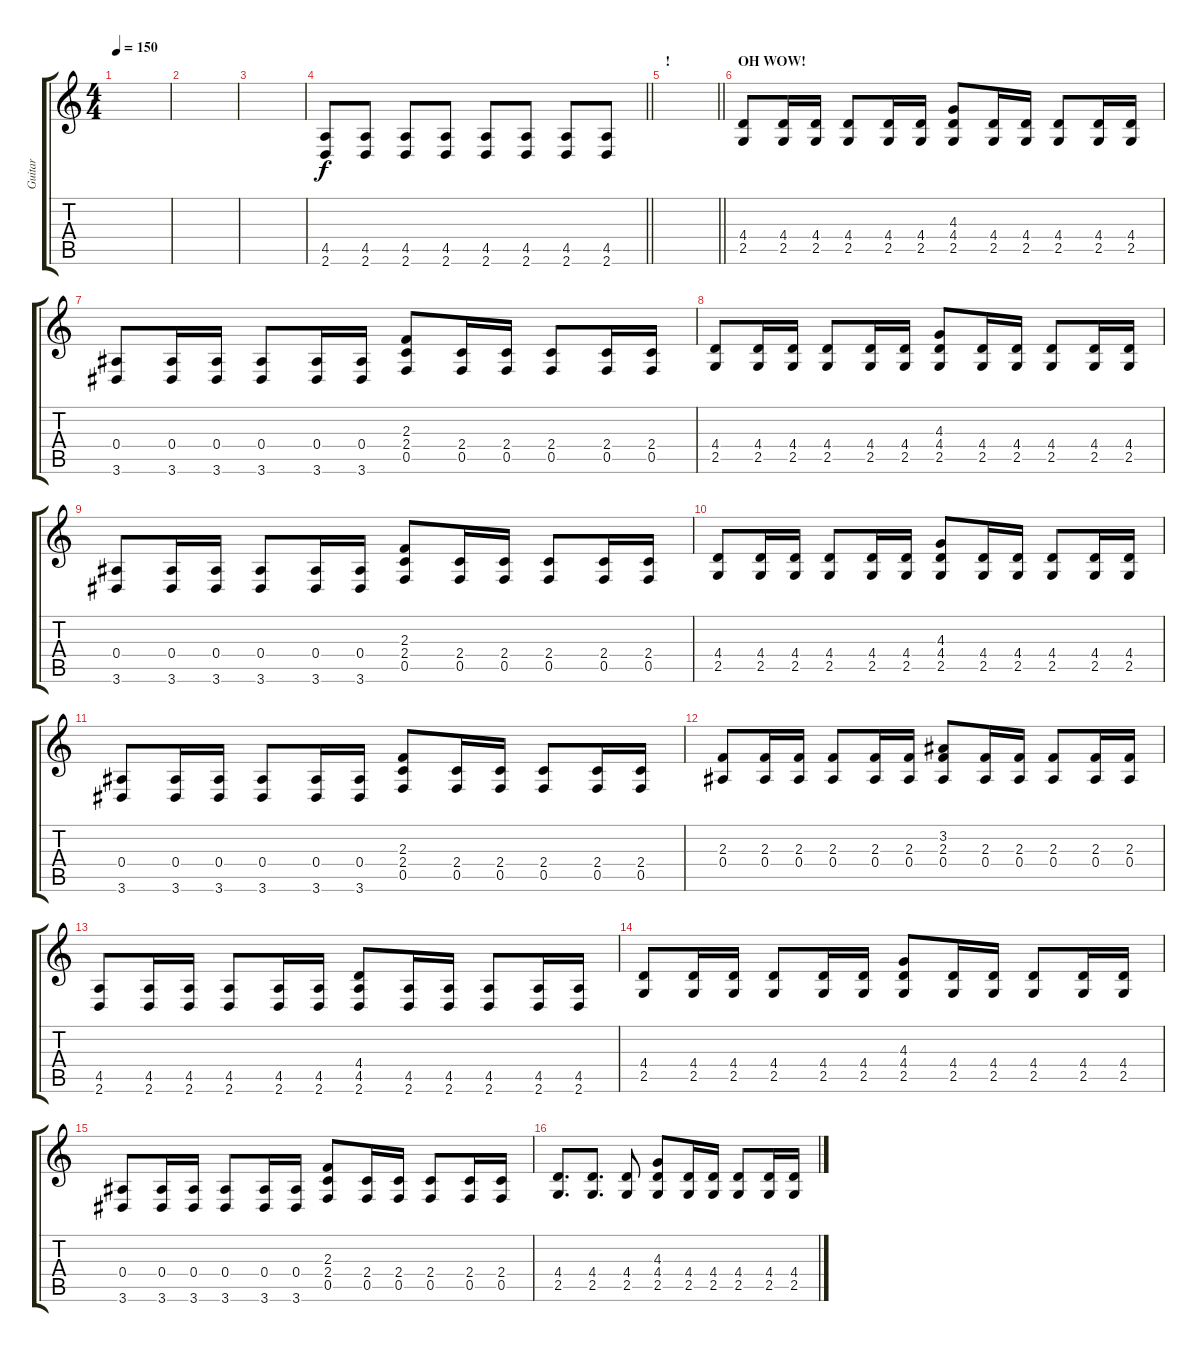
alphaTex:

\track ("Guitar" "Guitar") {instrument distortionguitar}
\staff {score tabs}
\tuning (C4 G3 Eb3 Bb2 F2 C2) {hide}
\ts (4 4)
\tempo 150
\clef g2
\ks c
|
|
|
\barLineRight lightlight
(4.5 2.6).8 (4.5 2.6).8 (4.5 2.6).8 (4.5 2.6).8 (4.5 2.6).8 (4.5 2.6).8 (4.5 2.6).8 (4.5 2.6).8 |
\section ("" "!")
\barLineRight lightlight
|
\section ("" "OH WOW!")
(4.4 2.5).8 (4.4 2.5).16 (4.4 2.5).16 (4.4 2.5).8 (4.4 2.5).16 (4.4 2.5).16 (4.3 4.4 2.5).8 (4.4 2.5).16 (4.4 2.5).16 (4.4 2.5).8 (4.4 2.5).16 (4.4 2.5).16 |
(0.4 3.6).8 (0.4 3.6).16 (0.4 3.6).16 (0.4 3.6).8 (0.4 3.6).16 (0.4 3.6).16 (2.3 2.4 0.5).8 (2.4 0.5).16 (2.4 0.5).16 (2.4 0.5).8 (2.4 0.5).16 (2.4 0.5).16 |
(4.4 2.5).8 (4.4 2.5).16 (4.4 2.5).16 (4.4 2.5).8 (4.4 2.5).16 (4.4 2.5).16 (4.3 4.4 2.5).8 (4.4 2.5).16 (4.4 2.5).16 (4.4 2.5).8 (4.4 2.5).16 (4.4 2.5).16 |
(0.4 3.6).8 (0.4 3.6).16 (0.4 3.6).16 (0.4 3.6).8 (0.4 3.6).16 (0.4 3.6).16 (2.3 2.4 0.5).8 (2.4 0.5).16 (2.4 0.5).16 (2.4 0.5).8 (2.4 0.5).16 (2.4 0.5).16 |
(4.4 2.5).8 (4.4 2.5).16 (4.4 2.5).16 (4.4 2.5).8 (4.4 2.5).16 (4.4 2.5).16 (4.3 4.4 2.5).8 (4.4 2.5).16 (4.4 2.5).16 (4.4 2.5).8 (4.4 2.5).16 (4.4 2.5).16 |
(0.4 3.6).8 (0.4 3.6).16 (0.4 3.6).16 (0.4 3.6).8 (0.4 3.6).16 (0.4 3.6).16 (2.3 2.4 0.5).8 (2.4 0.5).16 (2.4 0.5).16 (2.4 0.5).8 (2.4 0.5).16 (2.4 0.5).16 |
(2.3 0.4).8 (2.3 0.4).16 (2.3 0.4).16 (2.3 0.4).8 (2.3 0.4).16 (2.3 0.4).16 (3.2 2.3 0.4).8 (2.3 0.4).16 (2.3 0.4).16 (2.3 0.4).8 (2.3 0.4).16 (2.3 0.4).16 |
(4.5 2.6).8 (4.5 2.6).16 (4.5 2.6).16 (4.5 2.6).8 (4.5 2.6).16 (4.5 2.6).16 (4.4 4.5 2.6).8 (4.5 2.6).16 (4.5 2.6).16 (4.5 2.6).8 (4.5 2.6).16 (4.5 2.6).16 |
(4.4 2.5).8 (4.4 2.5).16 (4.4 2.5).16 (4.4 2.5).8 (4.4 2.5).16 (4.4 2.5).16 (4.3 4.4 2.5).8 (4.4 2.5).16 (4.4 2.5).16 (4.4 2.5).8 (4.4 2.5).16 (4.4 2.5).16 |
(0.4 3.6).8 (0.4 3.6).16 (0.4 3.6).16 (0.4 3.6).8 (0.4 3.6).16 (0.4 3.6).16 (2.3 2.4 0.5).8 (2.4 0.5).16 (2.4 0.5).16 (2.4 0.5).8 (2.4 0.5).16 (2.4 0.5).16 |
(4.4 2.5).8{d} (4.4 2.5).8{d} (4.4 2.5).8 (4.3 4.4 2.5).8 (4.4 2.5).16 (4.4 2.5).16 (4.4 2.5).8 (4.4 2.5).16 (4.4 2.5).16
